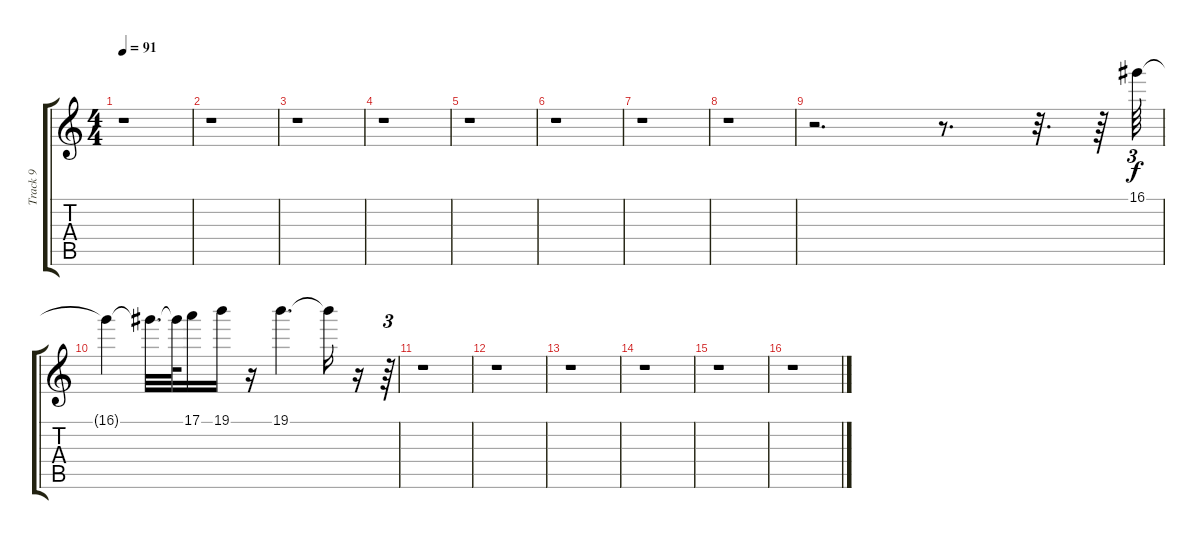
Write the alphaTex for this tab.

\track ("Track 9" "Track 9") {instrument overdrivenguitar}
\staff {score tabs}
\tuning (E4 B3 G3 D3 A2 E2) {hide}
\ts (4 4)
\tempo 91
\clef g2
\ks c
r.1{dy f} |
r.1 |
r.1 |
r.1 |
r.1 |
r.1 |
r.1 |
r.1 |
r.2{d} r.8{d} r.32{d} r.64 16.1.64{tu (3 2)} |
16.1{t}.4 16.1{t}.32{d} 16.1{t}.64 17.1.16 19.1.16 r.16 19.1.4{d} 19.1{t}.16 r.16 r.64{tu (3 2)} |
r.1 |
r.1 |
r.1 |
r.1 |
r.1 |
r.1
